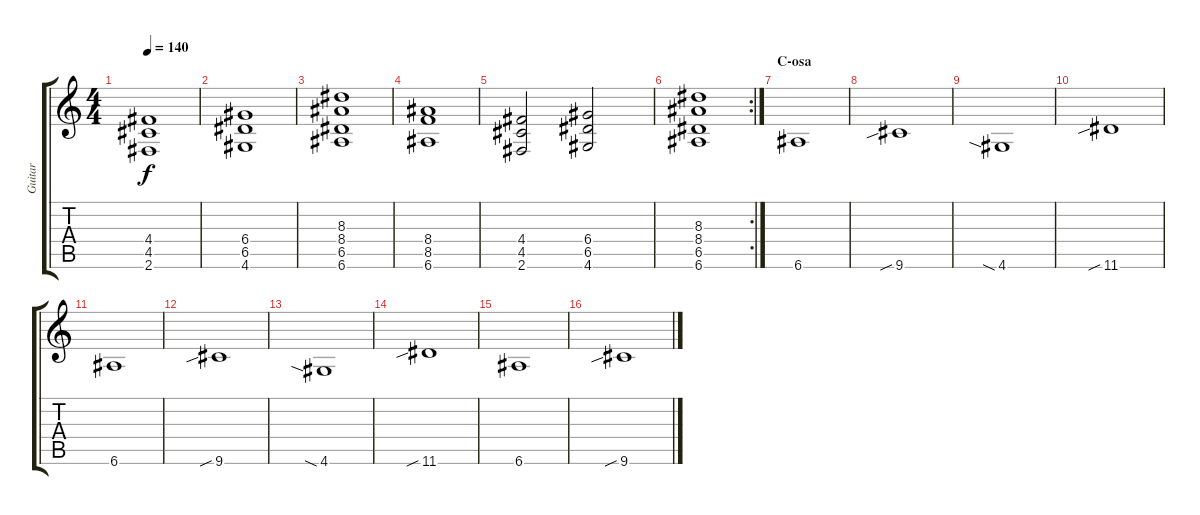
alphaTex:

\track ("Guitar" "Guitar") {instrument overdrivenguitar}
\staff {score tabs}
\tuning (E4 B3 G3 D3 A2 E2) {hide}
\ts (4 4)
\tempo 140
\clef g2
\ks c
(4.4 4.5 2.6).1{dy f} |
(6.4 6.5 4.6).1 |
(8.3 8.4 6.5 6.6).1 |
(8.4 8.5 6.6).1 |
(4.4 4.5 2.6).2 (6.4 6.5 4.6).2 |
\rc 2
(8.3 8.4 6.5 6.6).1 |
\section ("" "C-osa")
6.6.1 |
9.6{sib}.1 |
4.6{sia}.1 |
11.6{sib}.1 |
6.6.1 |
9.6{sib}.1 |
4.6{sia}.1 |
11.6{sib}.1 |
6.6.1 |
9.6{sib}.1
